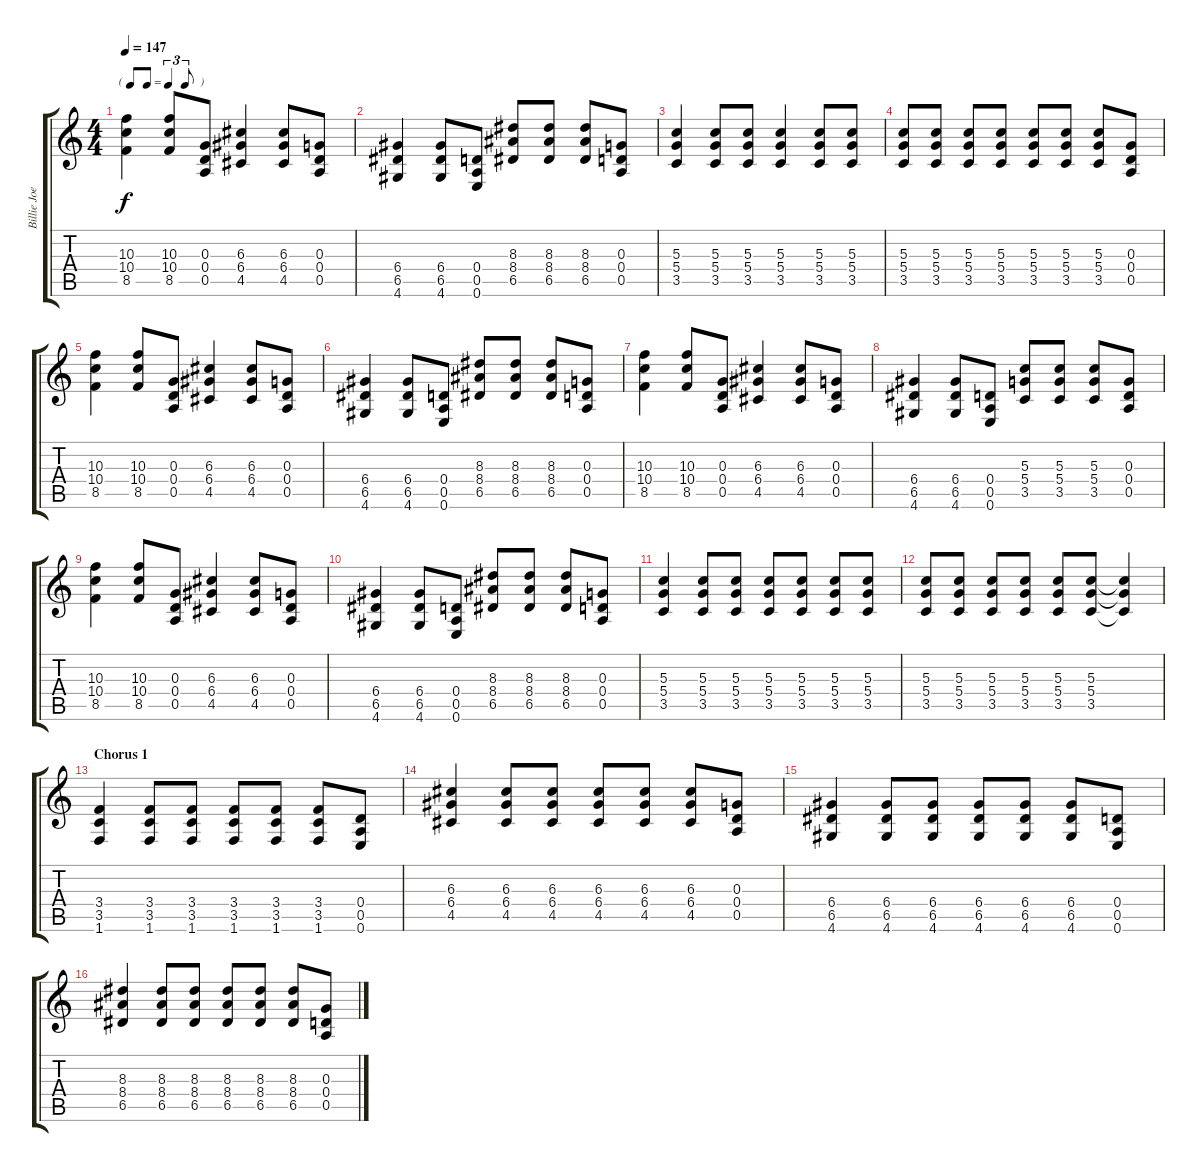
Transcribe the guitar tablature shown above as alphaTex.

\track ("Billie Joe Armstrong - Acoustic" "Billie Joe") {instrument acousticguitarsteel}
\staff {score tabs}
\tuning (E4 B3 G3 D3 A2 E2) {hide}
\ts (4 4)
\tf triplet8th
\tempo 147
\clef g2
\ks c
(10.3 10.4 8.5).4{dy f} (10.3 10.4 8.5).8 (0.3 0.4 0.5).8 (6.3 6.4 4.5).4 (6.3 6.4 4.5).8 (0.3 0.4 0.5).8 |
(6.4 6.5 4.6).4 (6.4 6.5 4.6).8 (0.4 0.5 0.6).8 (8.3 8.4 6.5).8 (8.3 8.4 6.5).8 (8.3 8.4 6.5).8 (0.3 0.4 0.5).8 |
(5.3 5.4 3.5).4 (5.3 5.4 3.5).8 (5.3 5.4 3.5).8 (5.3 5.4 3.5).4 (5.3 5.4 3.5).8 (5.3 5.4 3.5).8 |
(5.3 5.4 3.5).8 (5.3 5.4 3.5).8 (5.3 5.4 3.5).8 (5.3 5.4 3.5).8 (5.3 5.4 3.5).8 (5.3 5.4 3.5).8 (5.3 5.4 3.5).8 (0.3 0.4 0.5).8 |
(10.3 10.4 8.5).4 (10.3 10.4 8.5).8 (0.3 0.4 0.5).8 (6.3 6.4 4.5).4 (6.3 6.4 4.5).8 (0.3 0.4 0.5).8 |
(6.4 6.5 4.6).4 (6.4 6.5 4.6).8 (0.4 0.5 0.6).8 (8.3 8.4 6.5).8 (8.3 8.4 6.5).8 (8.3 8.4 6.5).8 (0.3 0.4 0.5).8 |
(10.3 10.4 8.5).4 (10.3 10.4 8.5).8 (0.3 0.4 0.5).8 (6.3 6.4 4.5).4 (6.3 6.4 4.5).8 (0.3 0.4 0.5).8 |
(6.4 6.5 4.6).4 (6.4 6.5 4.6).8 (0.4 0.5 0.6).8 (5.3 5.4 3.5).8 (5.3 5.4 3.5).8 (5.3 5.4 3.5).8 (0.3 0.4 0.5).8 |
(10.3 10.4 8.5).4 (10.3 10.4 8.5).8 (0.3 0.4 0.5).8 (6.3 6.4 4.5).4 (6.3 6.4 4.5).8 (0.3 0.4 0.5).8 |
(6.4 6.5 4.6).4 (6.4 6.5 4.6).8 (0.4 0.5 0.6).8 (8.3 8.4 6.5).8 (8.3 8.4 6.5).8 (8.3 8.4 6.5).8 (0.3 0.4 0.5).8 |
(5.3 5.4 3.5).4 (5.3 5.4 3.5).8 (5.3 5.4 3.5).8 (5.3 5.4 3.5).8 (5.3 5.4 3.5).8 (5.3 5.4 3.5).8 (5.3 5.4 3.5).8 |
(5.3 5.4 3.5).8 (5.3 5.4 3.5).8 (5.3 5.4 3.5).8 (5.3 5.4 3.5).8 (5.3 5.4 3.5).8 (5.3 5.4 3.5).8 (5.3{t} 5.4{t} 3.5{t}).4 |
\section ("" "Chorus 1")
(3.4 3.5 1.6).4 (3.4 3.5 1.6).8 (3.4 3.5 1.6).8 (3.4 3.5 1.6).8 (3.4 3.5 1.6).8 (3.4 3.5 1.6).8 (0.4 0.5 0.6).8 |
(6.3 6.4 4.5).4 (6.3 6.4 4.5).8 (6.3 6.4 4.5).8 (6.3 6.4 4.5).8 (6.3 6.4 4.5).8 (6.3 6.4 4.5).8 (0.3 0.4 0.5).8 |
(6.4 6.5 4.6).4 (6.4 6.5 4.6).8 (6.4 6.5 4.6).8 (6.4 6.5 4.6).8 (6.4 6.5 4.6).8 (6.4 6.5 4.6).8 (0.4 0.5 0.6).8 |
(8.3 8.4 6.5).4 (8.3 8.4 6.5).8 (8.3 8.4 6.5).8 (8.3 8.4 6.5).8 (8.3 8.4 6.5).8 (8.3 8.4 6.5).8 (0.3 0.4 0.5).8
